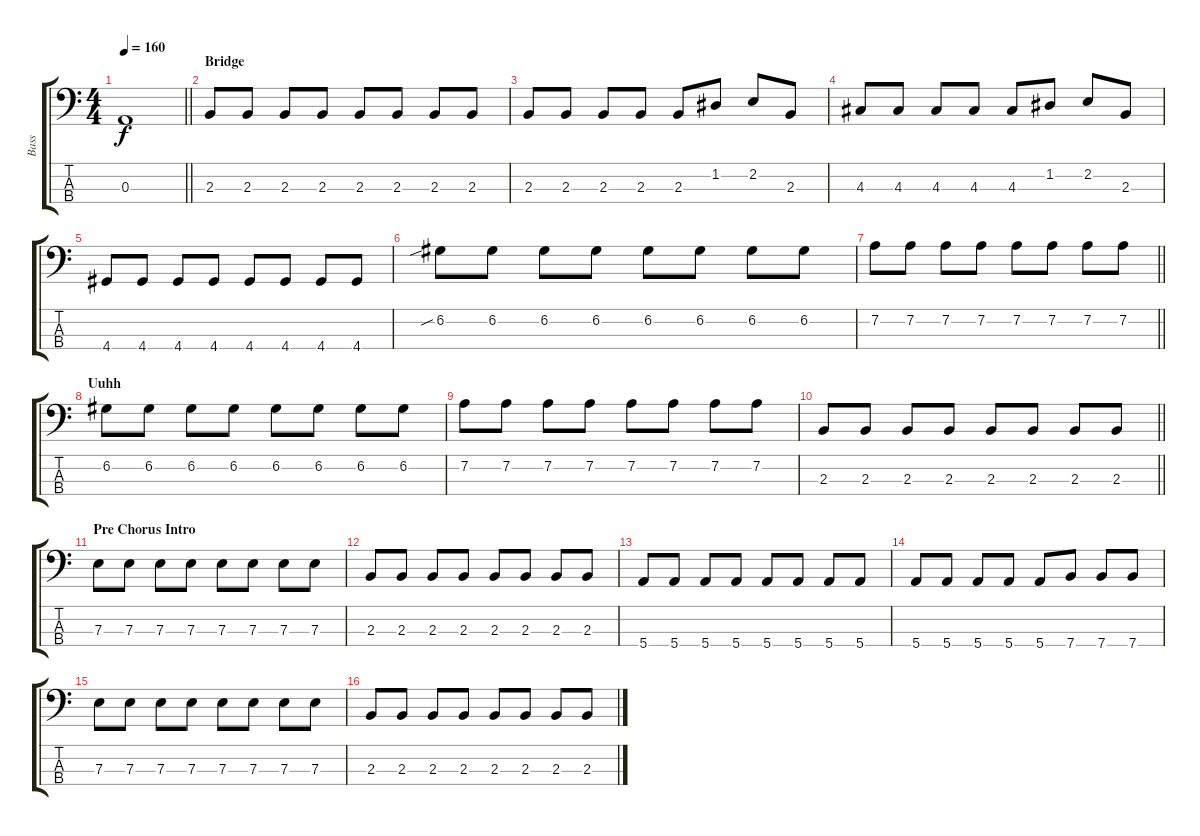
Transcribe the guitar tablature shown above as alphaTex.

\track ("Bass" "Bass") {instrument electricbassfinger}
\staff {score tabs}
\tuning (G2 D2 A1 E1) {hide}
\ts (4 4)
\tempo 160
\clef f4
\barLineRight lightlight
\ks c
0.3{t}.1{dy f} |
\section ("" "Bridge")
2.3.8 2.3.8 2.3.8 2.3.8 2.3.8 2.3.8 2.3.8 2.3.8 |
2.3.8 2.3.8 2.3.8 2.3.8 2.3.8 1.2.8 2.2.8 2.3.8 |
4.3.8 4.3.8 4.3.8 4.3.8 4.3.8 1.2.8 2.2.8 2.3.8 |
4.4.8 4.4.8 4.4.8 4.4.8 4.4.8 4.4.8 4.4.8 4.4.8 |
6.2{sib}.8 6.2.8 6.2.8 6.2.8 6.2.8 6.2.8 6.2.8 6.2.8 |
\barLineRight lightlight
7.2.8 7.2.8 7.2.8 7.2.8 7.2.8 7.2.8 7.2.8 7.2.8 |
\section ("" "Uuhh")
6.2.8 6.2.8 6.2.8 6.2.8 6.2.8 6.2.8 6.2.8 6.2.8 |
7.2.8 7.2.8 7.2.8 7.2.8 7.2.8 7.2.8 7.2.8 7.2.8 |
\barLineRight lightlight
2.3.8 2.3.8 2.3.8 2.3.8 2.3.8 2.3.8 2.3.8 2.3.8 |
\section ("" "Pre Chorus Intro")
7.3.8 7.3.8 7.3.8 7.3.8 7.3.8 7.3.8 7.3.8 7.3.8 |
2.3.8 2.3.8 2.3.8 2.3.8 2.3.8 2.3.8 2.3.8 2.3.8 |
5.4.8 5.4.8 5.4.8 5.4.8 5.4.8 5.4.8 5.4.8 5.4.8 |
5.4.8 5.4.8 5.4.8 5.4.8 5.4.8 7.4.8 7.4.8 7.4.8 |
7.3.8 7.3.8 7.3.8 7.3.8 7.3.8 7.3.8 7.3.8 7.3.8 |
2.3.8 2.3.8 2.3.8 2.3.8 2.3.8 2.3.8 2.3.8 2.3.8
